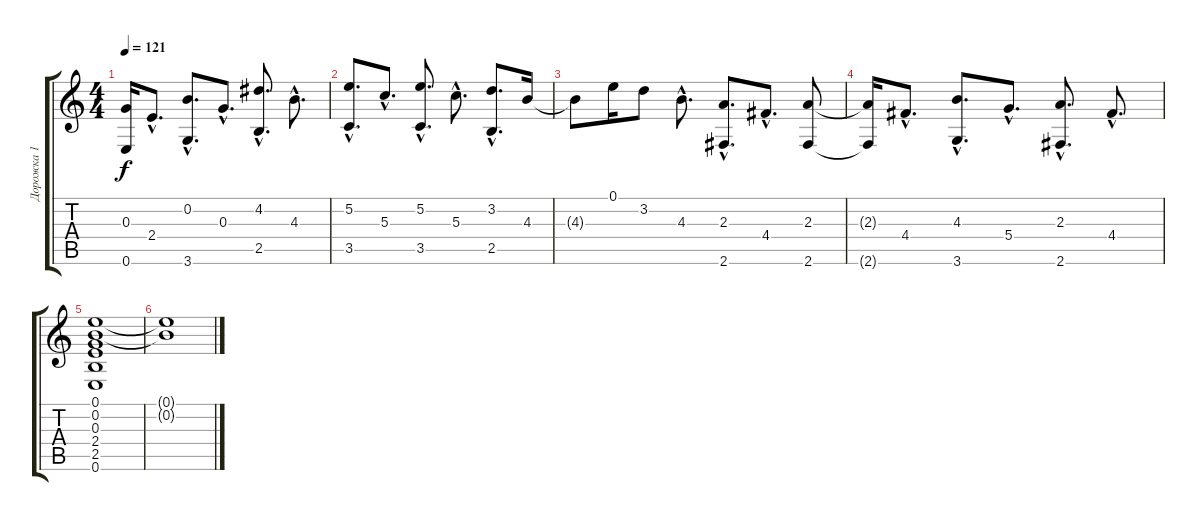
\track ("Дорожка 1" "Дорожка 1") {instrument distortionguitar}
\staff {score tabs}
\tuning (E4 B3 G3 D3 A2 E2) {hide}
\ts (4 4)
\tempo 121
\clef g2
\ks c
(0.3{t} 0.6{t}).16{dy f} 2.4{hac}.8{d} (0.2{hac} 3.6{hac}).8{d} 0.3{hac}.8{d} (4.2{hac} 2.5{hac}).8{d} 4.3{hac}.8{d} |
(5.2{hac} 3.5{hac}).8{d} 5.3{hac}.8{d} (5.2{hac} 3.5{hac}).8{d} 5.3{hac}.8{d} (3.2{hac} 2.5{hac}).8{d} 4.3.16 |
4.3{t}.8 0.1.16 3.2.8 4.3{hac}.8{d} (2.3{hac} 2.6{hac}).8{d} 4.4{hac}.8{d} (2.3 2.6).8 |
(2.3{t} 2.6{t}).16 4.4{hac}.8{d} (4.3{hac} 3.6{hac}).8{d} 5.4{hac}.8{d} (2.3{hac} 2.6{hac}).8{d} 4.4{hac}.8{d} |
(0.1 0.2 0.3 2.4 2.5 0.6).1 |
(0.1{t} 0.2{t}).1
